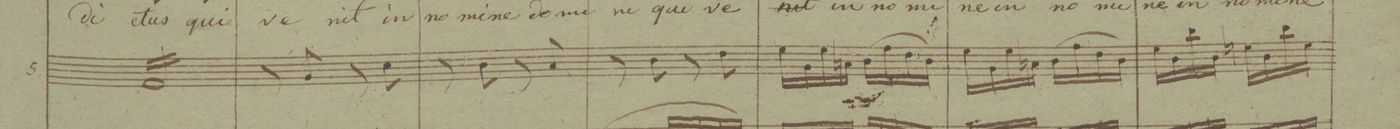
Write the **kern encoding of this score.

**kern
*I""Violini
*clefG2
*k[b-e-]
*M2/4
16f/LL
16f/
16f/
16f/
16f/
16f/
16f/
16f/JJ
=44
8r
8g/
8r
8cc\
=45
8r
8b-\
8r
8a/
=46
8r
8b-\
8r
8dd\
=47
16ee-\LL
16g\
16ee-\
16an\JJ
(16b-\LL
16ff\
16dd\
16b-\JJ)
=48
16ee-\LL
16g\
16ee-\
16an\JJ
(16b-\LL
16ff\
16dd\
16b-\JJ)
=49
16ee-\LL
16b-\
16bb-\
16b-\JJ
16een\LL
16b-\
16bb-\
16ee\JJ
=50
*-
